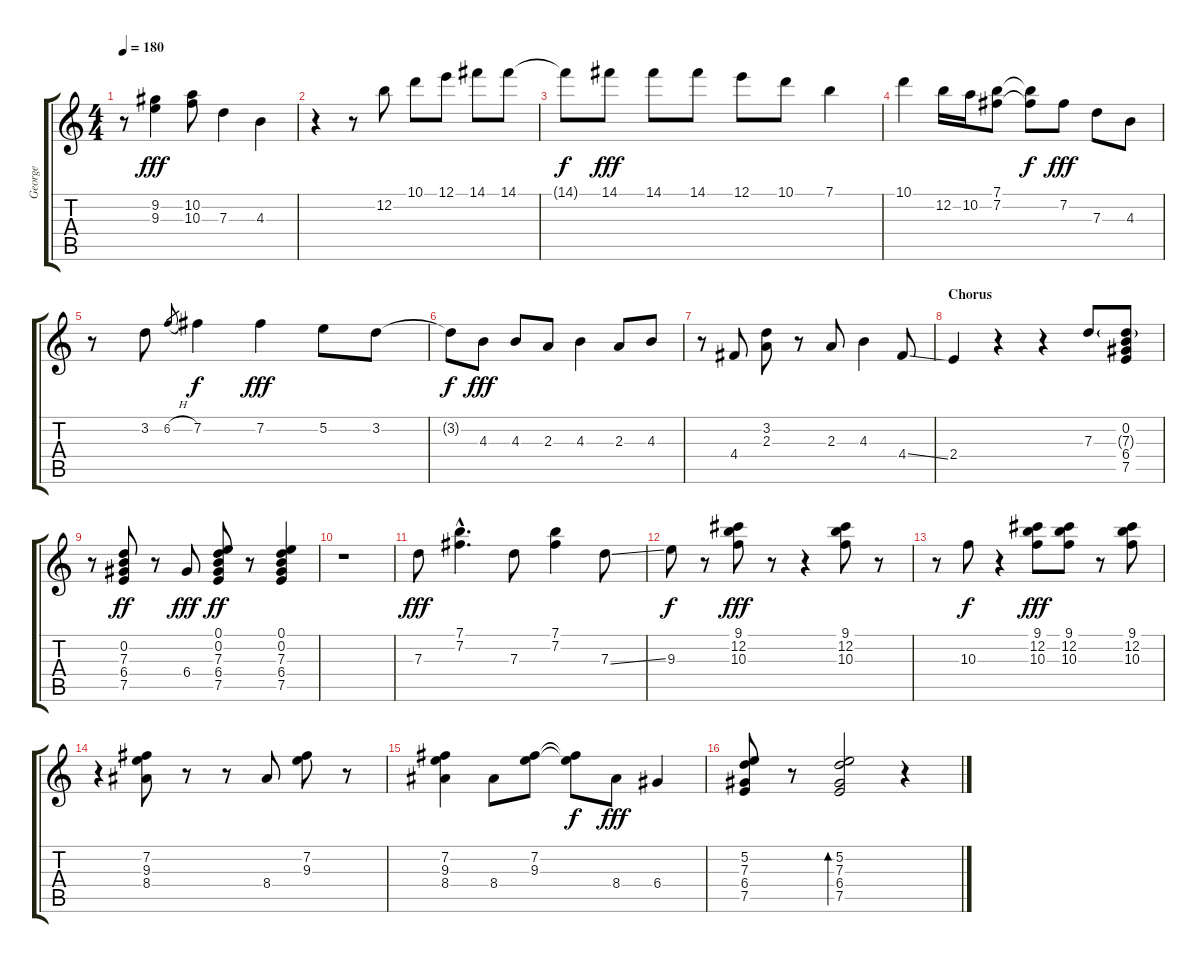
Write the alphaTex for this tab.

\track ("George" "George") {instrument electricguitarjazz}
\staff {score tabs}
\tuning (E4 B3 G3 D3 A2 E2) {hide}
\ts (4 4)
\tempo 180
\clef g2
\ks c
r.8{dy fff} (9.2 9.3).4 (10.2 10.3).8 7.3.4 4.3.4 |
r.4 r.8 12.2.8 10.1.8 12.1.8 14.1.8 14.1.8 |
14.1{t}.8{dy f} 14.1.8{dy fff} 14.1.8 14.1.8 12.1.8 10.1.8 7.1.4 |
10.1.4 12.2.16 10.2.16 (7.1 7.2).8 (7.1{t} 7.2{t}).8{dy f} 7.2.8{dy fff} 7.3.8 4.3.8 |
r.8 3.2.8 6.2{h}.8{gr} 7.2.4{dy f} 7.2.4{dy fff} 5.2.8 3.2.8 |
3.2{t}.8{dy f} 4.3.8{dy fff} 4.3.8 2.3.8 4.3.4 2.3.8 4.3.8 |
r.8 4.4.8 (3.2 2.3).8 r.8 2.3.8 4.3.4 4.4{ss}.8 |
\section ("" "Chorus")
2.4.4 r.4 r.4 7.3.8 (0.2 7.3{g} 6.4 7.5).8 |
r.8 (0.2 7.3 6.4 7.5).8{dy ff} r.8 6.4.8{dy fff} (0.1 0.2 7.3 6.4 7.5).8{dy ff} r.8 (0.1 0.2 7.3 6.4 7.5).4 |
r.1 |
7.3.8{dy fff} (7.1{hac} 7.2{hac}).4{d} 7.3.8 (7.1 7.2).4 7.3{ss}.8 |
9.3.8{dy f} r.8 (9.1 12.2 10.3).8{dy fff} r.8 r.4 (9.1 12.2 10.3).8 r.8 |
r.8 10.3.8{dy f} r.4 (9.1 12.2 10.3).8{dy fff} (9.1 12.2 10.3).8 r.8 (9.1 12.2 10.3).8 |
r.4 (7.2 9.3 8.4).8 r.8 r.8 8.4.8 (7.2 9.3).8 r.8 |
(7.2 9.3 8.4).4 8.4.8 (7.2 9.3).8 (7.2{t} 9.3{t}).8{dy f} 8.4.8{dy fff} 6.4.4 |
(5.2 7.3 6.4 7.5).8 r.8 (5.2 7.3 6.4 7.5).2{bd 120} r.4
